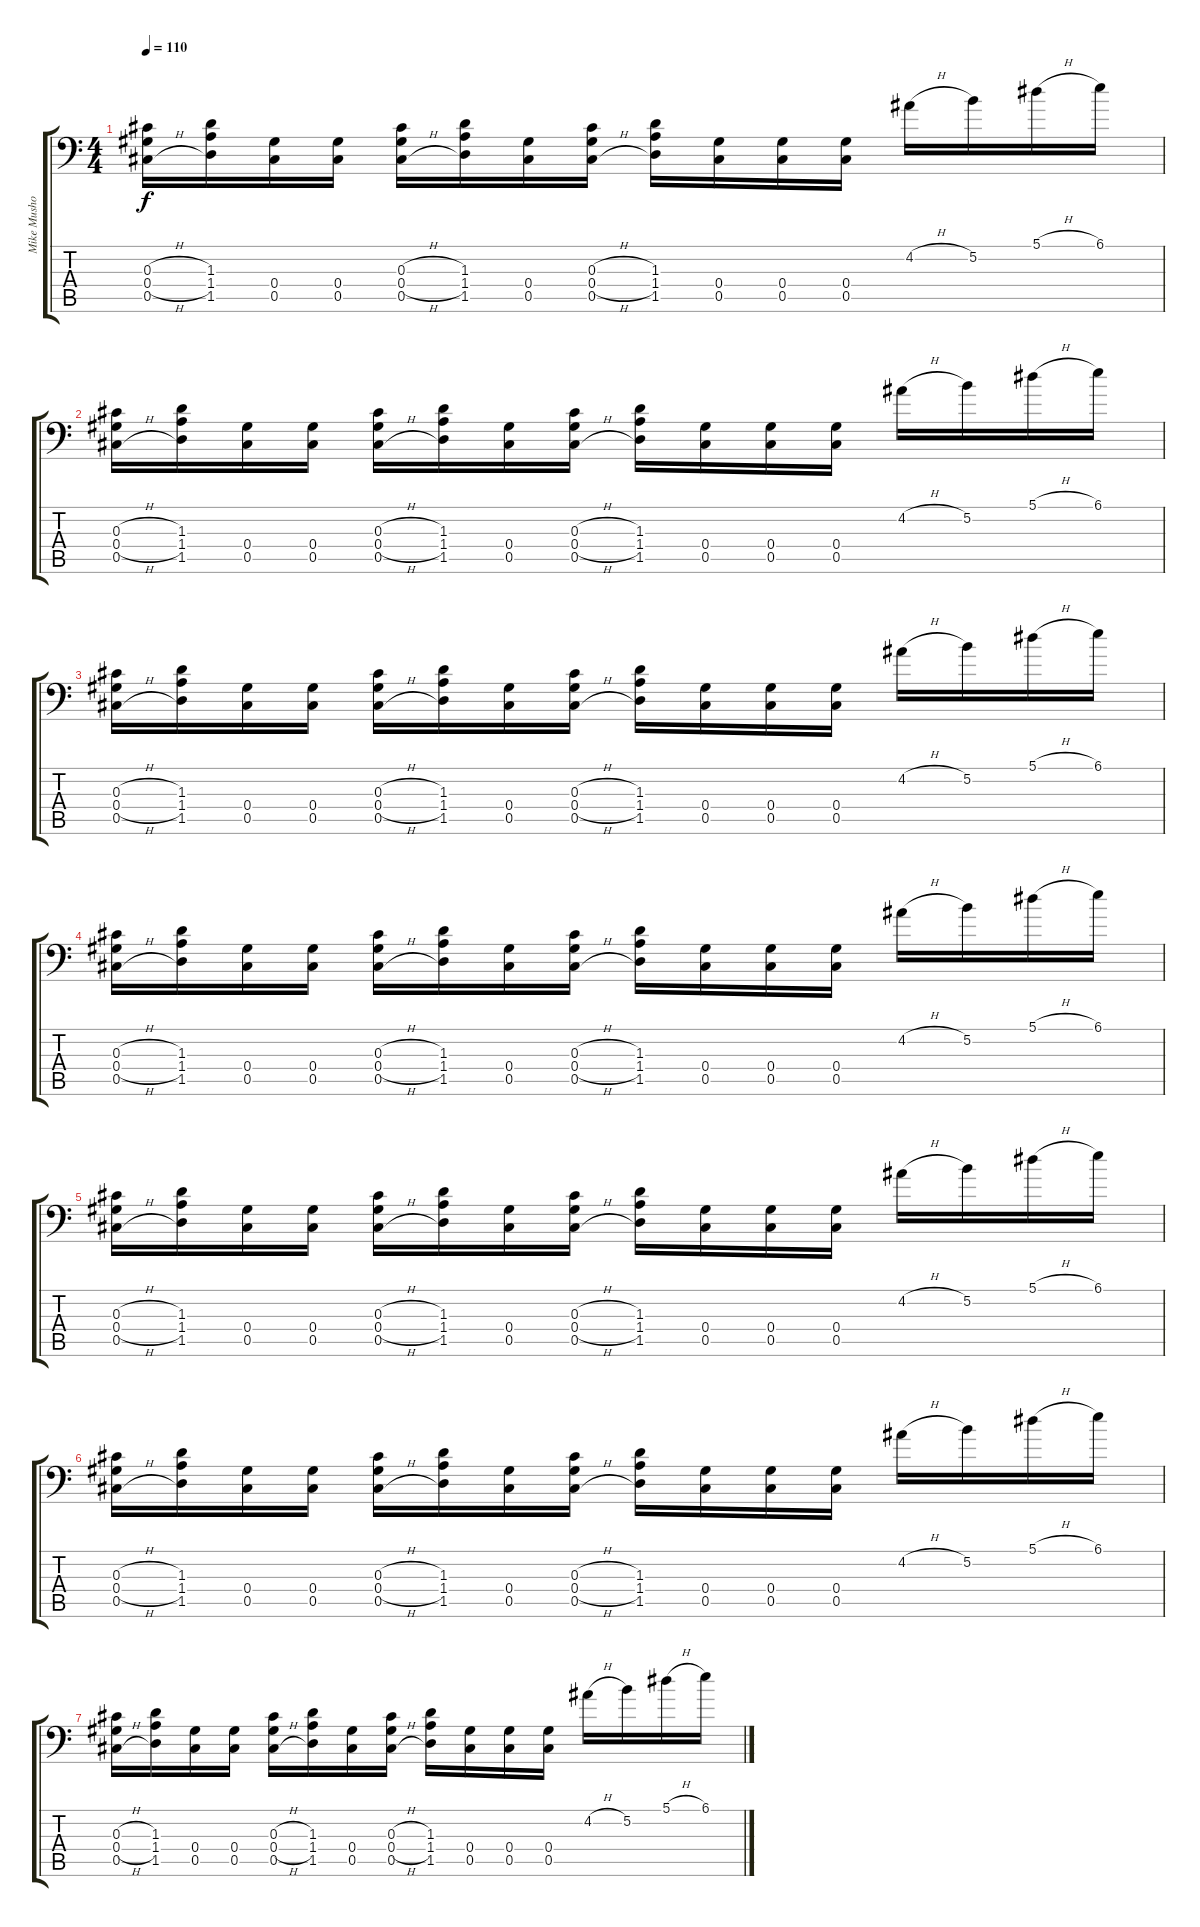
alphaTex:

\track ("Mike Mushok" "Mike Musho") {instrument distortionguitar}
\staff {score tabs}
\tuning (Bb3 Gb3 Db3 Ab2 Db2 Ab1) {hide}
\ts (4 4)
\tempo 110
\clef f4
\ks c
(0.3{h} 0.4{h} 0.5{h}).16{dy f} (1.3 1.4 1.5).16 (0.4 0.5).16 (0.4 0.5).16 (0.3{h} 0.4{h} 0.5{h}).16 (1.3 1.4 1.5).16 (0.4 0.5).16 (0.3{h} 0.4{h} 0.5{h}).16 (1.3 1.4 1.5).16 (0.4 0.5).16 (0.4 0.5).16 (0.4 0.5).16 4.2{h}.16 5.2.16 5.1{h}.16 6.1.16 |
(0.3{h} 0.4{h} 0.5{h}).16 (1.3 1.4 1.5).16 (0.4 0.5).16 (0.4 0.5).16 (0.3{h} 0.4{h} 0.5{h}).16 (1.3 1.4 1.5).16 (0.4 0.5).16 (0.3{h} 0.4{h} 0.5{h}).16 (1.3 1.4 1.5).16 (0.4 0.5).16 (0.4 0.5).16 (0.4 0.5).16 4.2{h}.16 5.2.16 5.1{h}.16 6.1.16 |
(0.3{h} 0.4{h} 0.5{h}).16 (1.3 1.4 1.5).16 (0.4 0.5).16 (0.4 0.5).16 (0.3{h} 0.4{h} 0.5{h}).16 (1.3 1.4 1.5).16 (0.4 0.5).16 (0.3{h} 0.4{h} 0.5{h}).16 (1.3 1.4 1.5).16 (0.4 0.5).16 (0.4 0.5).16 (0.4 0.5).16 4.2{h}.16 5.2.16 5.1{h}.16 6.1.16 |
(0.3{h} 0.4{h} 0.5{h}).16 (1.3 1.4 1.5).16 (0.4 0.5).16 (0.4 0.5).16 (0.3{h} 0.4{h} 0.5{h}).16 (1.3 1.4 1.5).16 (0.4 0.5).16 (0.3{h} 0.4{h} 0.5{h}).16 (1.3 1.4 1.5).16 (0.4 0.5).16 (0.4 0.5).16 (0.4 0.5).16 4.2{h}.16 5.2.16 5.1{h}.16 6.1.16 |
(0.3{h} 0.4{h} 0.5{h}).16 (1.3 1.4 1.5).16 (0.4 0.5).16 (0.4 0.5).16 (0.3{h} 0.4{h} 0.5{h}).16 (1.3 1.4 1.5).16 (0.4 0.5).16 (0.3{h} 0.4{h} 0.5{h}).16 (1.3 1.4 1.5).16 (0.4 0.5).16 (0.4 0.5).16 (0.4 0.5).16 4.2{h}.16 5.2.16 5.1{h}.16 6.1.16 |
(0.3{h} 0.4{h} 0.5{h}).16 (1.3 1.4 1.5).16 (0.4 0.5).16 (0.4 0.5).16 (0.3{h} 0.4{h} 0.5{h}).16 (1.3 1.4 1.5).16 (0.4 0.5).16 (0.3{h} 0.4{h} 0.5{h}).16 (1.3 1.4 1.5).16 (0.4 0.5).16 (0.4 0.5).16 (0.4 0.5).16 4.2{h}.16 5.2.16 5.1{h}.16 6.1.16 |
(0.3{h} 0.4{h} 0.5{h}).16 (1.3 1.4 1.5).16 (0.4 0.5).16 (0.4 0.5).16 (0.3{h} 0.4{h} 0.5{h}).16 (1.3 1.4 1.5).16 (0.4 0.5).16 (0.3{h} 0.4{h} 0.5{h}).16 (1.3 1.4 1.5).16 (0.4 0.5).16 (0.4 0.5).16 (0.4 0.5).16 4.2{h}.16 5.2.16 5.1{h}.16 6.1.16
